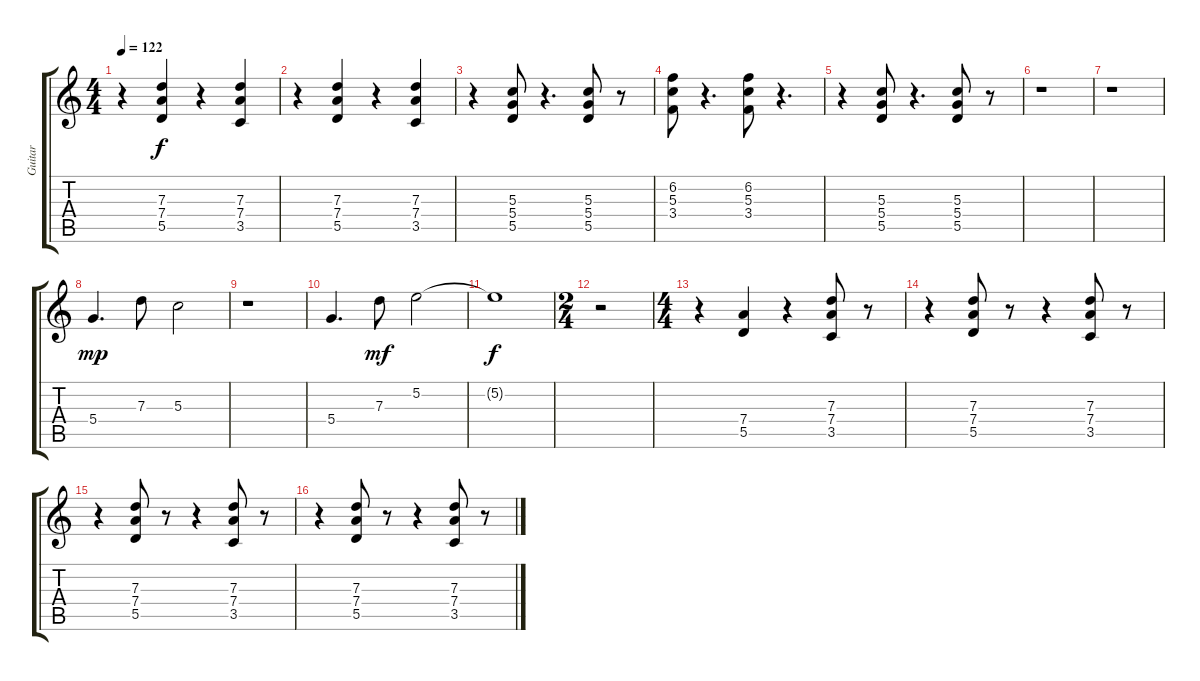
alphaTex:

\track ("Guitar" "Guitar") {instrument overdrivenguitar}
\staff {score tabs}
\tuning (E4 B3 G3 D3 A2 E2) {hide}
\ts (4 4)
\tempo 122
\clef g2
\ks c
r.4{dy f} (7.3 7.4 5.5).4 r.4 (7.3 7.4 3.5).4 |
r.4 (7.3 7.4 5.5).4 r.4 (7.3 7.4 3.5).4 |
r.4 (5.3 5.4 5.5).8 r.4{d} (5.3 5.4 5.5).8 r.8 |
(6.2 5.3 3.4).8 r.4{d} (6.2 5.3 3.4).8 r.4{d} |
r.4 (5.3 5.4 5.5).8 r.4{d} (5.3 5.4 5.5).8 r.8 |
r.1 |
r.1 |
5.4.4{d dy mp} 7.3.8 5.3.2 |
r.1 |
5.4.4{d} 7.3.8{dy mf} 5.2.2 |
5.2{t}.1{dy f} |
\ts (2 4)
r.2 |
\ts (4 4)
r.4 (7.4 5.5).4 r.4 (7.3 7.4 3.5).8 r.8 |
r.4 (7.3 7.4 5.5).8 r.8 r.4 (7.3 7.4 3.5).8 r.8 |
r.4 (7.3 7.4 5.5).8 r.8 r.4 (7.3 7.4 3.5).8 r.8 |
r.4 (7.3 7.4 5.5).8 r.8 r.4 (7.3 7.4 3.5).8 r.8
